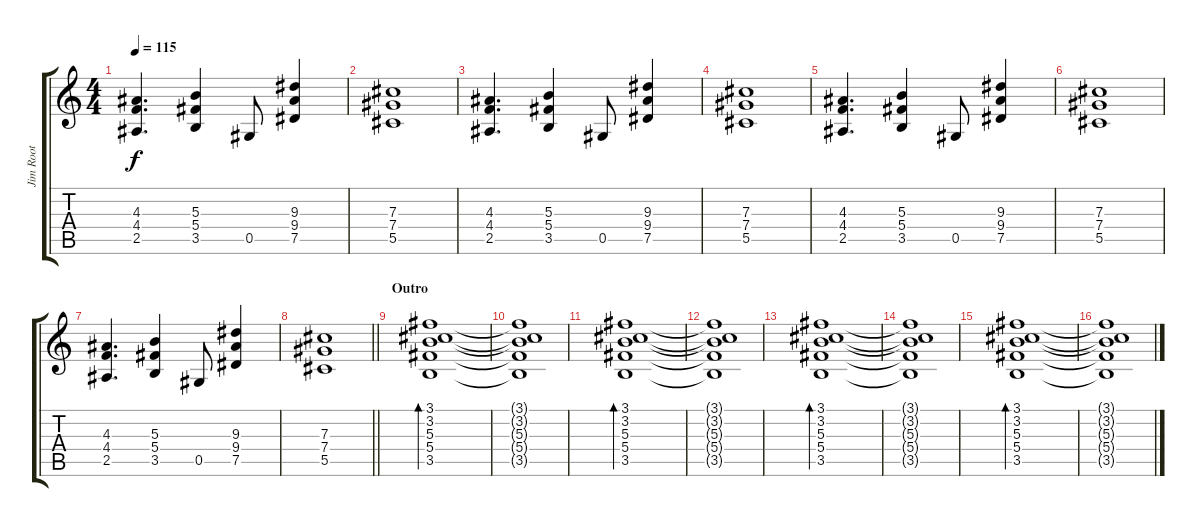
\track ("Jim Root" "Jim Root") {instrument electricguitarclean}
\staff {score tabs}
\tuning (Eb4 Bb3 Gb3 Db3 Ab2 Eb2) {hide}
\ts (4 4)
\tempo 115
\clef g2
\ks c
(4.3 4.4 2.5).4{d dy f} (5.3 5.4 3.5).4 0.5.8 (9.3 9.4 7.5).4 |
(7.3 7.4 5.5).1 |
(4.3 4.4 2.5).4{d} (5.3 5.4 3.5).4 0.5.8 (9.3 9.4 7.5).4 |
(7.3 7.4 5.5).1 |
(4.3 4.4 2.5).4{d} (5.3 5.4 3.5).4 0.5.8 (9.3 9.4 7.5).4 |
(7.3 7.4 5.5).1 |
(4.3 4.4 2.5).4{d} (5.3 5.4 3.5).4 0.5.8 (9.3 9.4 7.5).4 |
\barLineRight lightlight
(7.3 7.4 5.5).1 |
\section ("" "Outro")
(3.1 3.2 5.3 5.4 3.5).1{bd 60} |
(3.1{t} 3.2{t} 5.3{t} 5.4{t} 3.5{t}).1 |
(3.1 3.2 5.3 5.4 3.5).1{bd 60 volume 8} |
(3.1{t} 3.2{t} 5.3{t} 5.4{t} 3.5{t}).1 |
(3.1 3.2 5.3 5.4 3.5).1{bd 60} |
(3.1{t} 3.2{t} 5.3{t} 5.4{t} 3.5{t}).1 |
(3.1 3.2 5.3 5.4 3.5).1{bd 60} |
(3.1{t} 3.2{t} 5.3{t} 5.4{t} 3.5{t}).1
